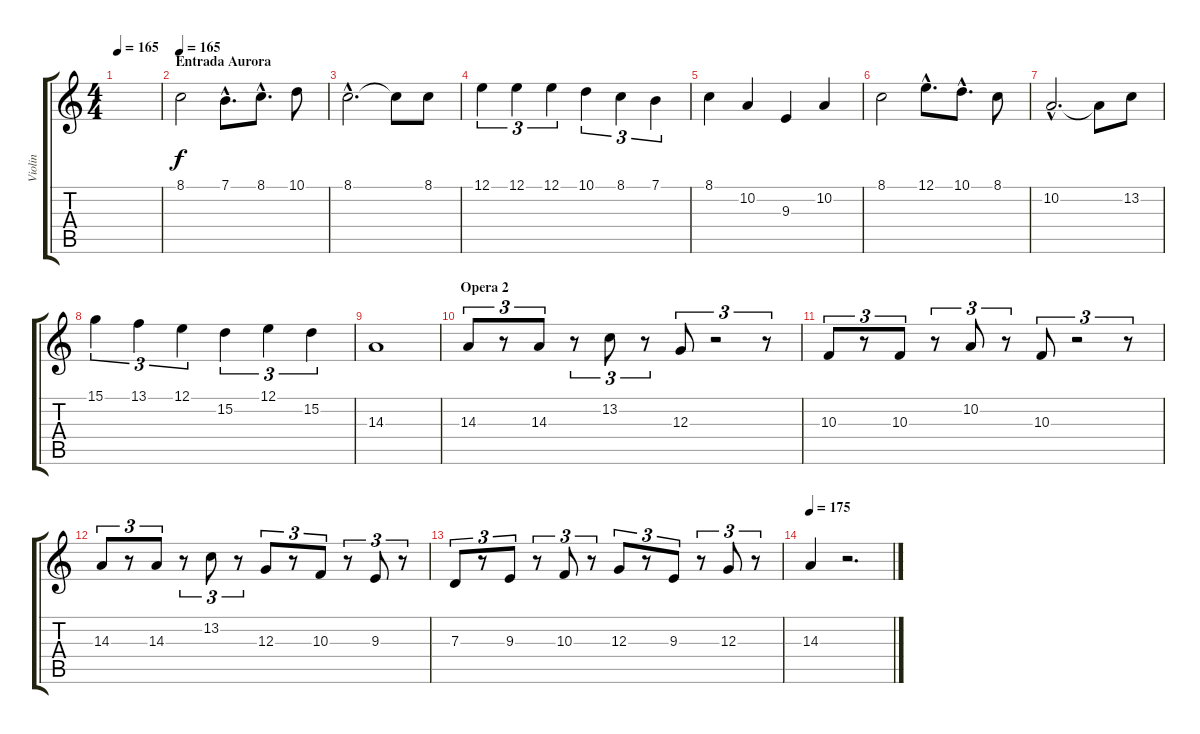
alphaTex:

\track ("Violin" "Violin") {instrument violin}
\staff {score tabs}
\tuning (E4 B3 G3 D3 A2 E2) {hide}
\ts (4 4)
\tempo 165
\clef g2
\ks c
|
\section ("" "Entrada Aurora")
\tempo 165
8.1.2{instrument violin} 7.1{hac}.8{d} 8.1{hac}.8{d} 10.1.8 |
8.1{hac}.2{d} 8.1{t}.8 8.1.8 |
12.1.4{tu (3 2)} 12.1.4{tu (3 2)} 12.1.4{tu (3 2)} 10.1.4{tu (3 2)} 8.1.4{tu (3 2)} 7.1.4{tu (3 2)} |
8.1.4 10.2.4 9.3.4 10.2.4 |
8.1.2 12.1{hac}.8{d} 10.1{hac}.8{d} 8.1.8 |
10.2{hac}.2{d} 10.2{t}.8 13.2.8 |
15.1.4{tu (3 2)} 13.1.4{tu (3 2)} 12.1.4{tu (3 2)} 15.2.4{tu (3 2)} 12.1.4{tu (3 2)} 15.2.4{tu (3 2)} |
14.3.1 |
\section ("" "Opera 2")
14.3.8{tu (3 2)} r.8{tu (3 2)} 14.3.8{tu (3 2)} r.8{tu (3 2)} 13.2.8{tu (3 2)} r.8{tu (3 2)} 12.3.8{tu (3 2)} r.2{tu (3 2)} r.8{tu (3 2)} |
10.3.8{tu (3 2)} r.8{tu (3 2)} 10.3.8{tu (3 2)} r.8{tu (3 2)} 10.2.8{tu (3 2)} r.8{tu (3 2)} 10.3.8{tu (3 2)} r.2{tu (3 2)} r.8{tu (3 2)} |
14.3.8{tu (3 2)} r.8{tu (3 2)} 14.3.8{tu (3 2)} r.8{tu (3 2)} 13.2.8{tu (3 2)} r.8{tu (3 2)} 12.3.8{tu (3 2)} r.8{tu (3 2)} 10.3.8{tu (3 2)} r.8{tu (3 2)} 9.3.8{tu (3 2)} r.8{tu (3 2)} |
7.3.8{tu (3 2)} r.8{tu (3 2)} 9.3.8{tu (3 2)} r.8{tu (3 2)} 10.3.8{tu (3 2)} r.8{tu (3 2)} 12.3.8{tu (3 2)} r.8{tu (3 2)} 9.3.8{tu (3 2)} r.8{tu (3 2)} 12.3.8{tu (3 2)} r.8{tu (3 2)} |
\tempo 175
14.3.4 r.2{d}
